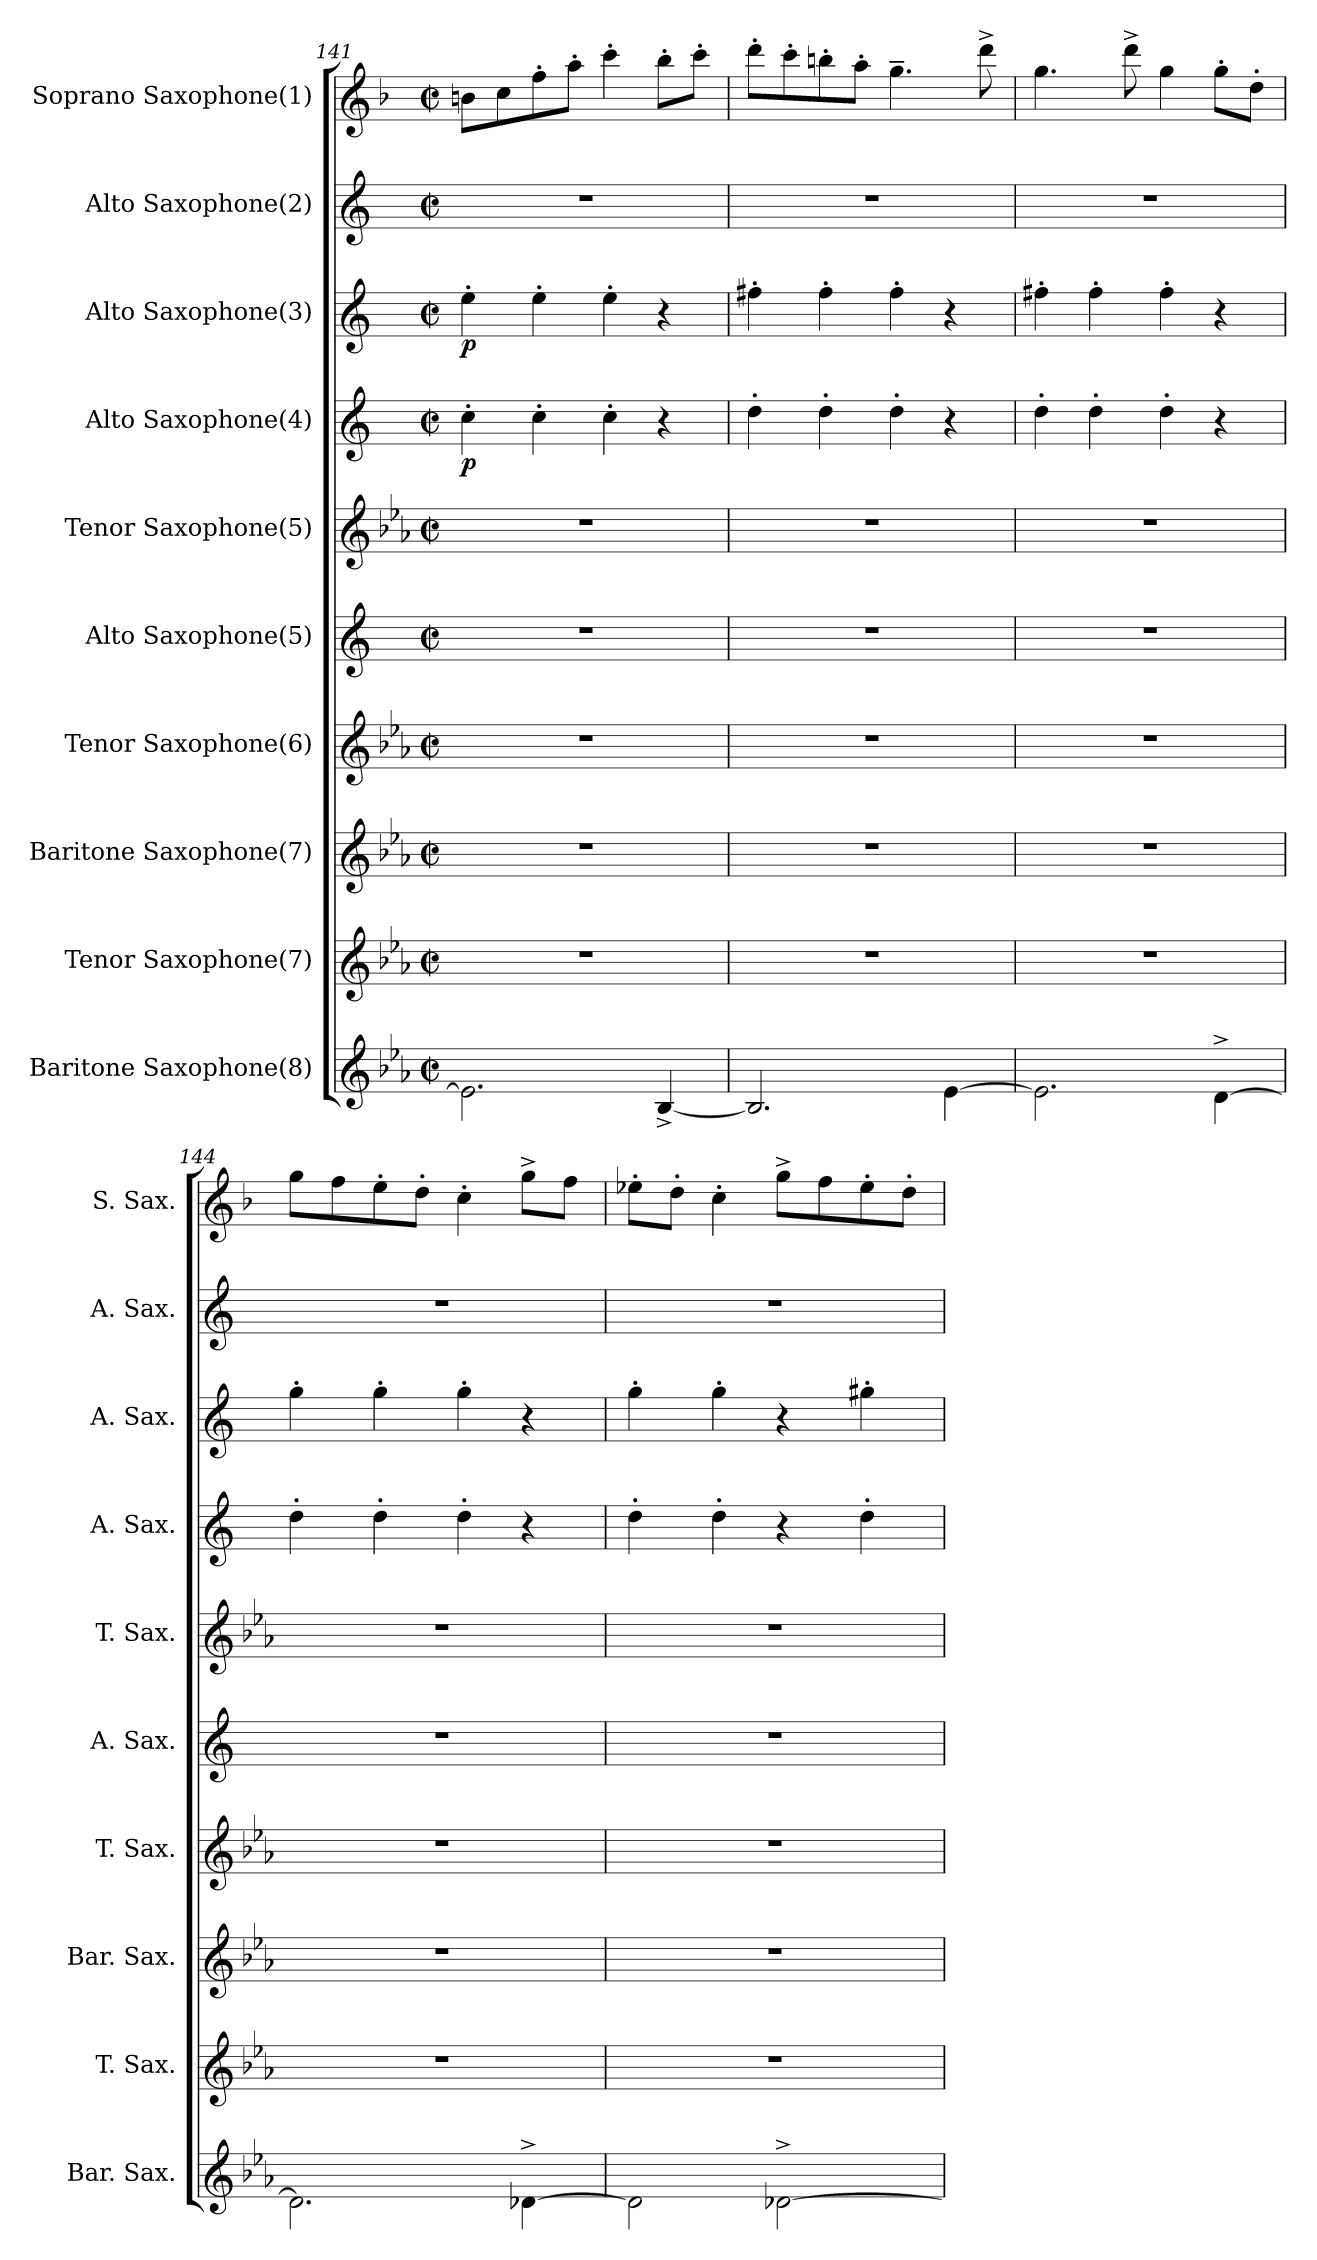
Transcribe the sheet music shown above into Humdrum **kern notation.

**kern	**kern	**kern	**kern	**kern	**kern	**kern	**dynam	**kern	**dynam	**kern	**kern
*part10	*part9	*part8	*part7	*part6	*part5	*part4	*part4	*part3	*part3	*part2	*part1
*staff10	*staff9	*staff8	*staff7	*staff6	*staff5	*staff4	*staff4	*staff3	*staff3	*staff2	*staff1
*I"Baritone Saxophone(8)	*I"Tenor Saxophone(7)	*I"Baritone Saxophone(7)	*I"Tenor Saxophone(6)	*I"Alto Saxophone(5)	*I"Tenor Saxophone(5)	*I"Alto Saxophone(4)	*	*I"Alto Saxophone(3)	*	*I"Alto Saxophone(2)	*I"Soprano Saxophone(1)
*I'Bar. Sax.	*I'T. Sax.	*I'Bar. Sax.	*I'T. Sax.	*I'A. Sax.	*I'T. Sax.	*I'A. Sax.	*	*I'A. Sax.	*	*I'A. Sax.	*I'S. Sax.
*clefG2	*clefG2	*clefG2	*clefG2	*clefG2	*clefG2	*clefG2	*	*clefG2	*	*clefG2	*clefG2
*ITrd12c21	*ITrd8c14	*ITrd12c21	*ITrd8c14	*ITrd5c9	*ITrd8c14	*ITrd5c9	*	*ITrd5c9	*	*ITrd5c9	*ITrd1c2
*k[b-e-a-]	*k[b-e-a-]	*k[b-e-a-]	*k[b-e-a-]	*k[b-e-a-]	*k[b-e-a-]	*k[b-e-a-]	*	*k[b-e-a-]	*	*k[b-e-a-]	*k[b-e-a-]
*M4/4	*M4/4	*M4/4	*M4/4	*M4/4	*M4/4	*M4/4	*	*M4/4	*	*M4/4	*M4/4
*met(c|)	*met(c|)	*met(c|)	*met(c|)	*met(c|)	*met(c|)	*met(c|)	*	*met(c|)	*	*met(c|)	*met(c|)
=141	=141	=141	=141	=141	=141	=141	=141	=141	=141	=141	=141
!	!	!	!	!	!	!	!LO:DY:b	!	!LO:DY:b	!	!
2.E-\]	1r	1r	1r	1r	1r	4e-'\	p	4g'\	p	1r	8an\L
.	.	.	.	.	.	.	.	.	.	.	8b-\
.	.	.	.	.	.	4e-'\	.	4g'\	.	.	8ee-'\
.	.	.	.	.	.	.	.	.	.	.	8gg'\J
.	.	.	.	.	.	4e-'\	.	4g'\	.	.	4bb-'\
[4BB-^/	.	.	.	.	.	4r	.	4r	.	.	8aa-'\L
.	.	.	.	.	.	.	.	.	.	.	8bb-'\J
=142	=142	=142	=142	=142	=142	=142	=142	=142	=142	=142	=142
2.BB-/]	1r	1r	1r	1r	1r	4f'\	.	4an'\	.	1r	8ccc'\L
.	.	.	.	.	.	.	.	.	.	.	8bb-'\
.	.	.	.	.	.	4f'\	.	4a'\	.	.	8aan'\
.	.	.	.	.	.	.	.	.	.	.	8gg'\J
.	.	.	.	.	.	4f'\	.	4a'\	.	.	4.ff~\
[4E-\	.	.	.	.	.	4r	.	4r	.	.	.
.	.	.	.	.	.	.	.	.	.	.	8ccc^\
=143	=143	=143	=143	=143	=143	=143	=143	=143	=143	=143	=143
2.E-\]	1r	1r	1r	1r	1r	4f'\	.	4an'\	.	1r	4.ff\
.	.	.	.	.	.	4f'\	.	4a'\	.	.	.
.	.	.	.	.	.	.	.	.	.	.	8ccc^\
.	.	.	.	.	.	4f'\	.	4a'\	.	.	4ff\
[4D^\	.	.	.	.	.	4r	.	4r	.	.	8ff'\L
.	.	.	.	.	.	.	.	.	.	.	8cc'\J
!!LO:PB:g=z
=144	=144	=144	=144	=144	=144	=144	=144	=144	=144	=144	=144
2.D\]	1r	1r	1r	1r	1r	4f'\	.	4b-'\	.	1r	8ff\L
.	.	.	.	.	.	.	.	.	.	.	8ee-\
.	.	.	.	.	.	4f'\	.	4b-'\	.	.	8dd'\
.	.	.	.	.	.	.	.	.	.	.	8cc'\J
.	.	.	.	.	.	4f'\	.	4b-'\	.	.	4b-'\
[4D-X^\	.	.	.	.	.	4r	.	4r	.	.	8ff^\L
.	.	.	.	.	.	.	.	.	.	.	8ee-\J
=145	=145	=145	=145	=145	=145	=145	=145	=145	=145	=145	=145
2D-\]	1r	1r	1r	1r	1r	4f'\	.	4b-'\	.	1r	8dd-X'\L
.	.	.	.	.	.	.	.	.	.	.	8cc'\J
.	.	.	.	.	.	4f'\	.	4b-'\	.	.	4b-'\
[2D-X^\	.	.	.	.	.	4r	.	4r	.	.	8ff^\L
.	.	.	.	.	.	.	.	.	.	.	8ee-\
.	.	.	.	.	.	4f'\	.	4bn'\	.	.	8dd-'\
.	.	.	.	.	.	.	.	.	.	.	8cc'\J
=	=	=	=	=	=	=	=	=	=	=	=
*-	*-	*-	*-	*-	*-	*-	*-	*-	*-	*-	*-
